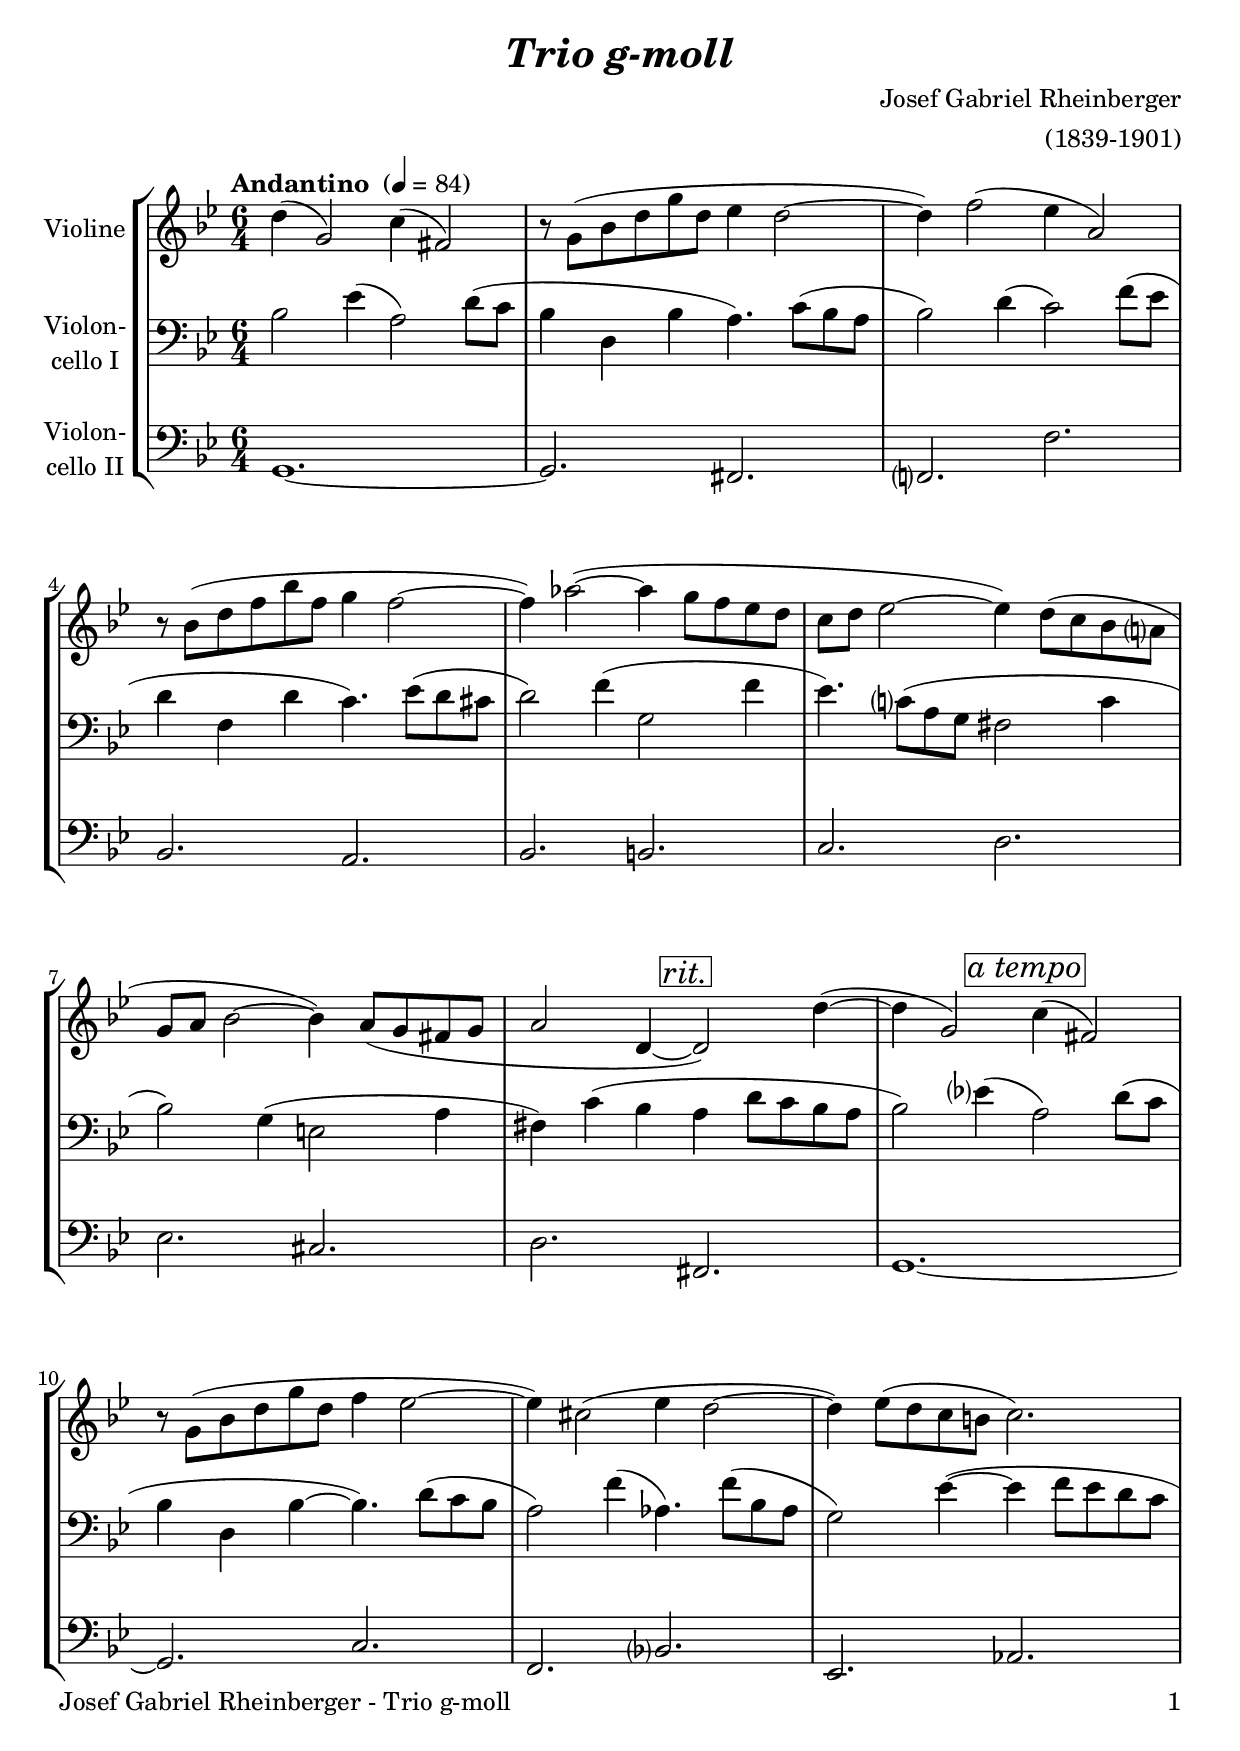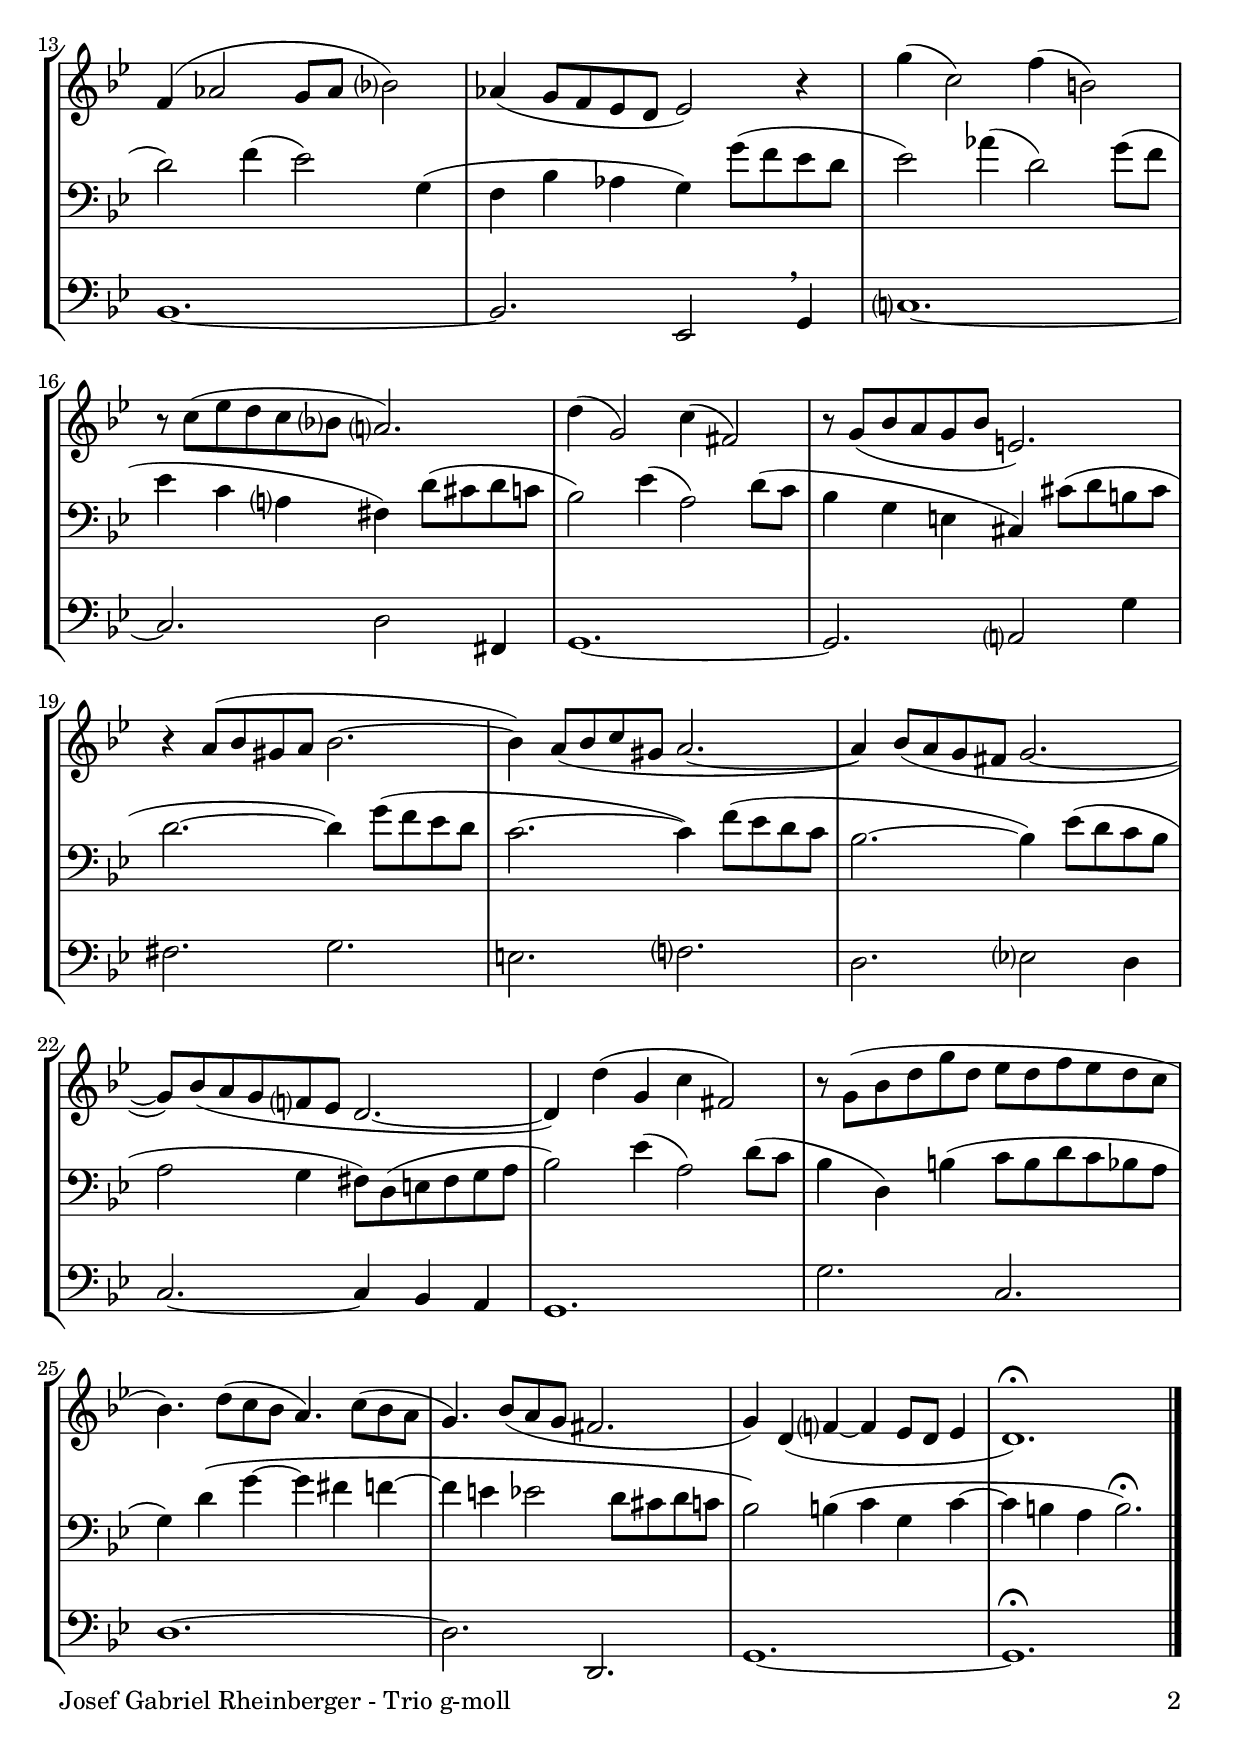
\version "2.22.0"
\include "deutsch.ly"

#(set-global-staff-size 22)

\header {
  title     = \markup \bold \italic "Trio g-moll"
  composer  = "Josef Gabriel Rheinberger"
  arranger  = "(1839-1901)"
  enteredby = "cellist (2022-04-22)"
%  piece     = ""
}

voiceconsts = {
  \key g \minor
  \time 6/4
  \clef "bass"
%  \numericTimeSignature
  \compressEmptyMeasures
  % Set default beaming for all staves
%  \set Timing.beamExceptions = #'()
%  \set Timing.baseMoment     = #(ly:make-moment 1 4)
%  \set Timing.beatStructure  = #'(1 1 1)
  \tempo "Andantino " 4=84
}

micl = "clarinet"
mifl = "flute"
miob = "oboe"
mifh = "french horn"
misx = "tenor sax"
mist = "string ensemble 1"
mivl = "violin"
miba = "cello"
mipz = "pizzicato strings"

atem = \mark \markup \box \italic "a tempo"
rit  = \mark \markup \box \italic "rit."

va = \relative c'' {
   \voiceconsts
   \clef "treble"

   d4( g,2) c4( fis,2)
   r8 g([ b d g d] es4 d2~
   d4) f2( es4 a,2)
   r8 b([ d f b f] g4 f2~

   f4) as2(~ as4 g8[ f es d]
   c d es2~ es4) d8([ c b a?]
   g a b2~ b4) a8([ g fis g]
   a2 d,4~ \rit d2) d'4~(
   d g,2) \atem c4( fis,2)

   r8 g([ b d g d] f4 es2~
   es4) cis2( es4 d2~
   d4) es8([ d c h] c2.)
   f,4( as2 g8 as b?2)
   as4( g8[ f es d] es2) r4

   g'4( c,2) f4( h,2)
   r8 c([ es d c b?] a?2.)
   d4( g,2) c4( fis,2)
   r8 g([ b a g b] e,2.)
   r4 a8([ b gis a] b2.~

   b4) a8([ b c gis] a2.~
   a4) b8([ a g fis] g2.~
   g8)[ b( a g f? es] d2.~
   d4) d'( g, c fis,2)

   r8 g([ b d g d] es[ d f es d c]
   b4.) d8([ c b] a4.) c8([ b a]
   g4.) b8([ a g] fis2.
   g4) d( f?~ f es8 d es4
   d1.)\fermata \bar "|."
}

vb = \relative c' {
   \voiceconsts

   b2 es4( a,2) d8( c
   b4 d, b' a4.) c8([ b a]
   b2) d4( c2) f8( es
   d4 f, d' c4.) es8([ d cis]

   d2) f4( g,2 f'4
   es4.) c?8([ a g] fis2 c'4
   b2) g4( e2 a4
   fis) c'( b \rit a d8[ c b a]
   b2) es?4( \atem a,2) d8( c

   b4 d, b'~ b4.) d8([ c b]
   a2) f'4( as,4.) f'8([ b, as]
   g2) es'4(~ es f8[ es d c]
   d2) f4( es2) g,4(
   f b as g) g'8([ f es d]

   es2) as4( d,2) g8( f
   es4 c a? fis) d'8([ cis d c]
   b2) es4( a,2) d8( c
   b4 g e cis) cis'!8([ d h cis]
   d2.~ d4) g8([ f es d]

   c2.~ c4) f8([ es d c]
   b2.~ b4) es8([ d c b]
   a2 g4 fis8)[ d( e fis g a]
   b2) es4( a,2) d8( c

   b4 d,) h'( c8[ h d c b a]
   g4) d'\( g~ g fis f~
   f e es2 d8[ cis d c]
   b2\) h4( c g c~
   c h a h2.)\fermata \bar "|."
}

vc = \relative c {
   \voiceconsts

   g1.~
   g2. fis
   f? f'
   b, a

   b h
   c d
   es cis
   d \rit fis,
   g1.~

   g2. c
   f, b?
   es, as
   b1.~
   b2. es,2\breathe g4

   c?1.~
   c2. d2 fis,4
   g1.~
   g2. a?2 g'4
   fis2. g

   e f?
   d es?2 d4
   c2.~ c4 b a
   g1.

   g'2. c,
   d1.~
   d2. d,
   g1.~
   g\fermata \bar "|."
}


music = \new StaffGroup <<
      \new Staff {
	\set Staff.midiInstrument = \mivl
	\set Staff.instrumentName = \markup \center-column { "Violine" }
	\transpose g g { \va }
      }

      \new Staff {
	\set Staff.midiInstrument = \miba
	\set Staff.instrumentName = \markup \center-column { "Violon-" "cello I" }
	\transpose g g { \vb }
      }

      \new Staff {
	\set Staff.midiInstrument = \miba
	\set Staff.instrumentName = \markup \center-column { "Violon-" "cello II" }
	\transpose g g { \vc }
      }
>>

\book {
   \paper {
    print-page-number = ##t
    print-first-page-number = ##t
    ragged-last-bottom = ##f
    oddHeaderMarkup = \markup \null
    evenHeaderMarkup = \markup \null
    oddFooterMarkup = \markup {
      \fill-line {
        \on-the-fly #print-page-number-check-first
        "Josef Gabriel Rheinberger - Trio g-moll" \fromproperty #'page:page-number-string
      }
    }
    evenFooterMarkup = \oddFooterMarkup
  } \score {
    \music
    \layout {}
  }

  \score {
    \unfoldRepeats \music

    \midi {
      \context {
        \Score
      }
    }
  }
}